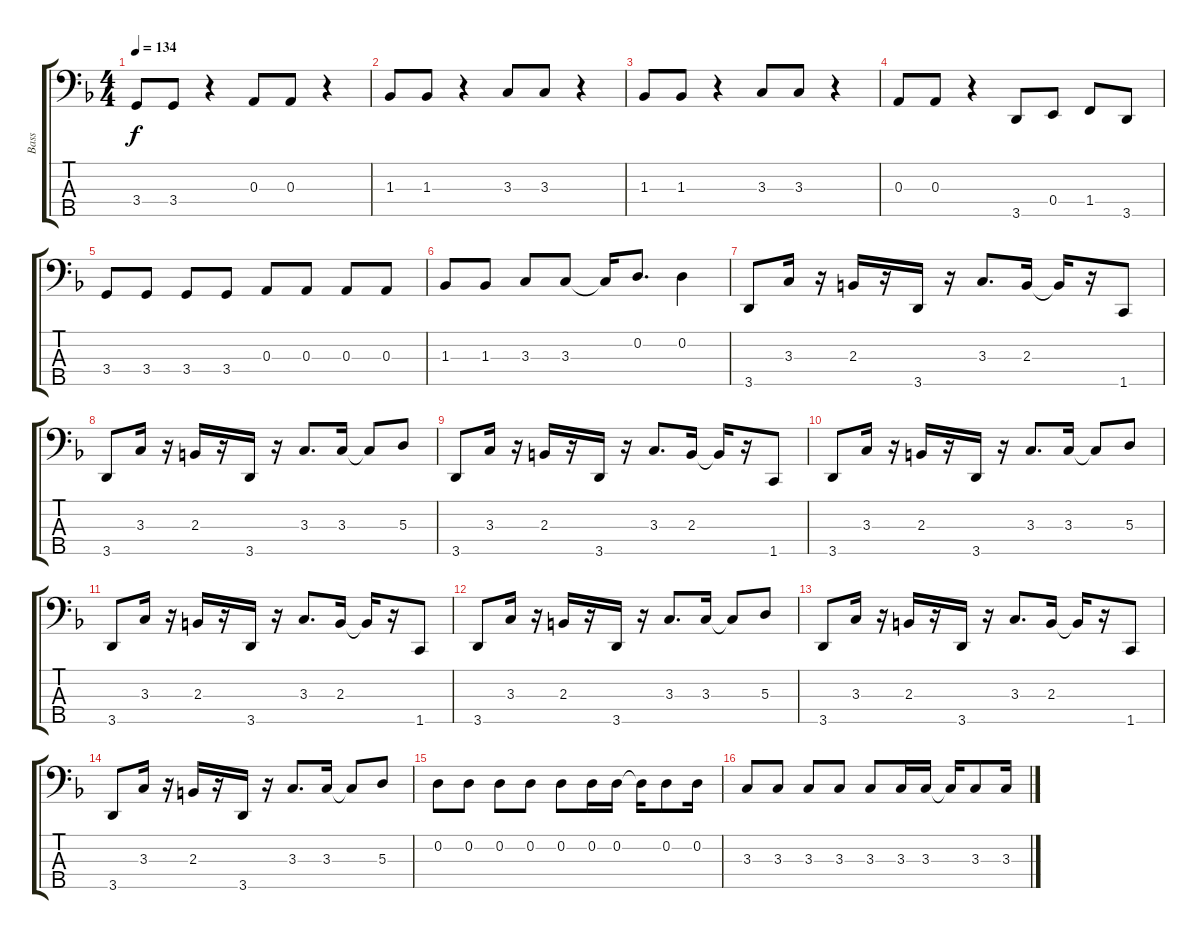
\track ("Bass" "Bass") {instrument electricbassfinger}
\staff {score tabs}
\tuning (G2 D2 A1 E1 B0) {hide}
\ts (4 4)
\tempo 134
\clef f4
\ks f
3.4.8{dy f} 3.4.8 r.4 0.3.8 0.3.8 r.4 |
1.3.8 1.3.8 r.4 3.3.8 3.3.8 r.4 |
1.3.8 1.3.8 r.4 3.3.8 3.3.8 r.4 |
0.3.8 0.3.8 r.4 3.5.8 0.4.8 1.4.8 3.5.8 |
3.4.8 3.4.8 3.4.8 3.4.8 0.3.8 0.3.8 0.3.8 0.3.8 |
1.3.8 1.3.8 3.3.8 3.3.8 3.3{t}.16 0.2.8{d} 0.2.4 |
3.5.8 3.3.16 r.16 2.3.16 r.16 3.5.16 r.16 3.3.8{d} 2.3.16 2.3{t}.16 r.16 1.5.8 |
3.5.8 3.3.16 r.16 2.3.16 r.16 3.5.16 r.16 3.3.8{d} 3.3.16 3.3{t}.8 5.3.8 |
3.5.8 3.3.16 r.16 2.3.16 r.16 3.5.16 r.16 3.3.8{d} 2.3.16 2.3{t}.16 r.16 1.5.8 |
3.5.8 3.3.16 r.16 2.3.16 r.16 3.5.16 r.16 3.3.8{d} 3.3.16 3.3{t}.8 5.3.8 |
3.5.8 3.3.16 r.16 2.3.16 r.16 3.5.16 r.16 3.3.8{d} 2.3.16 2.3{t}.16 r.16 1.5.8 |
3.5.8 3.3.16 r.16 2.3.16 r.16 3.5.16 r.16 3.3.8{d} 3.3.16 3.3{t}.8 5.3.8 |
3.5.8 3.3.16 r.16 2.3.16 r.16 3.5.16 r.16 3.3.8{d} 2.3.16 2.3{t}.16 r.16 1.5.8 |
3.5.8 3.3.16 r.16 2.3.16 r.16 3.5.16 r.16 3.3.8{d} 3.3.16 3.3{t}.8 5.3.8 |
0.2.8 0.2.8 0.2.8 0.2.8 0.2.8 0.2.16 0.2.16 0.2{t}.16 0.2.8 0.2.16 |
3.3.8 3.3.8 3.3.8 3.3.8 3.3.8 3.3.16 3.3.16 3.3{t}.16 3.3.8 3.3.16
